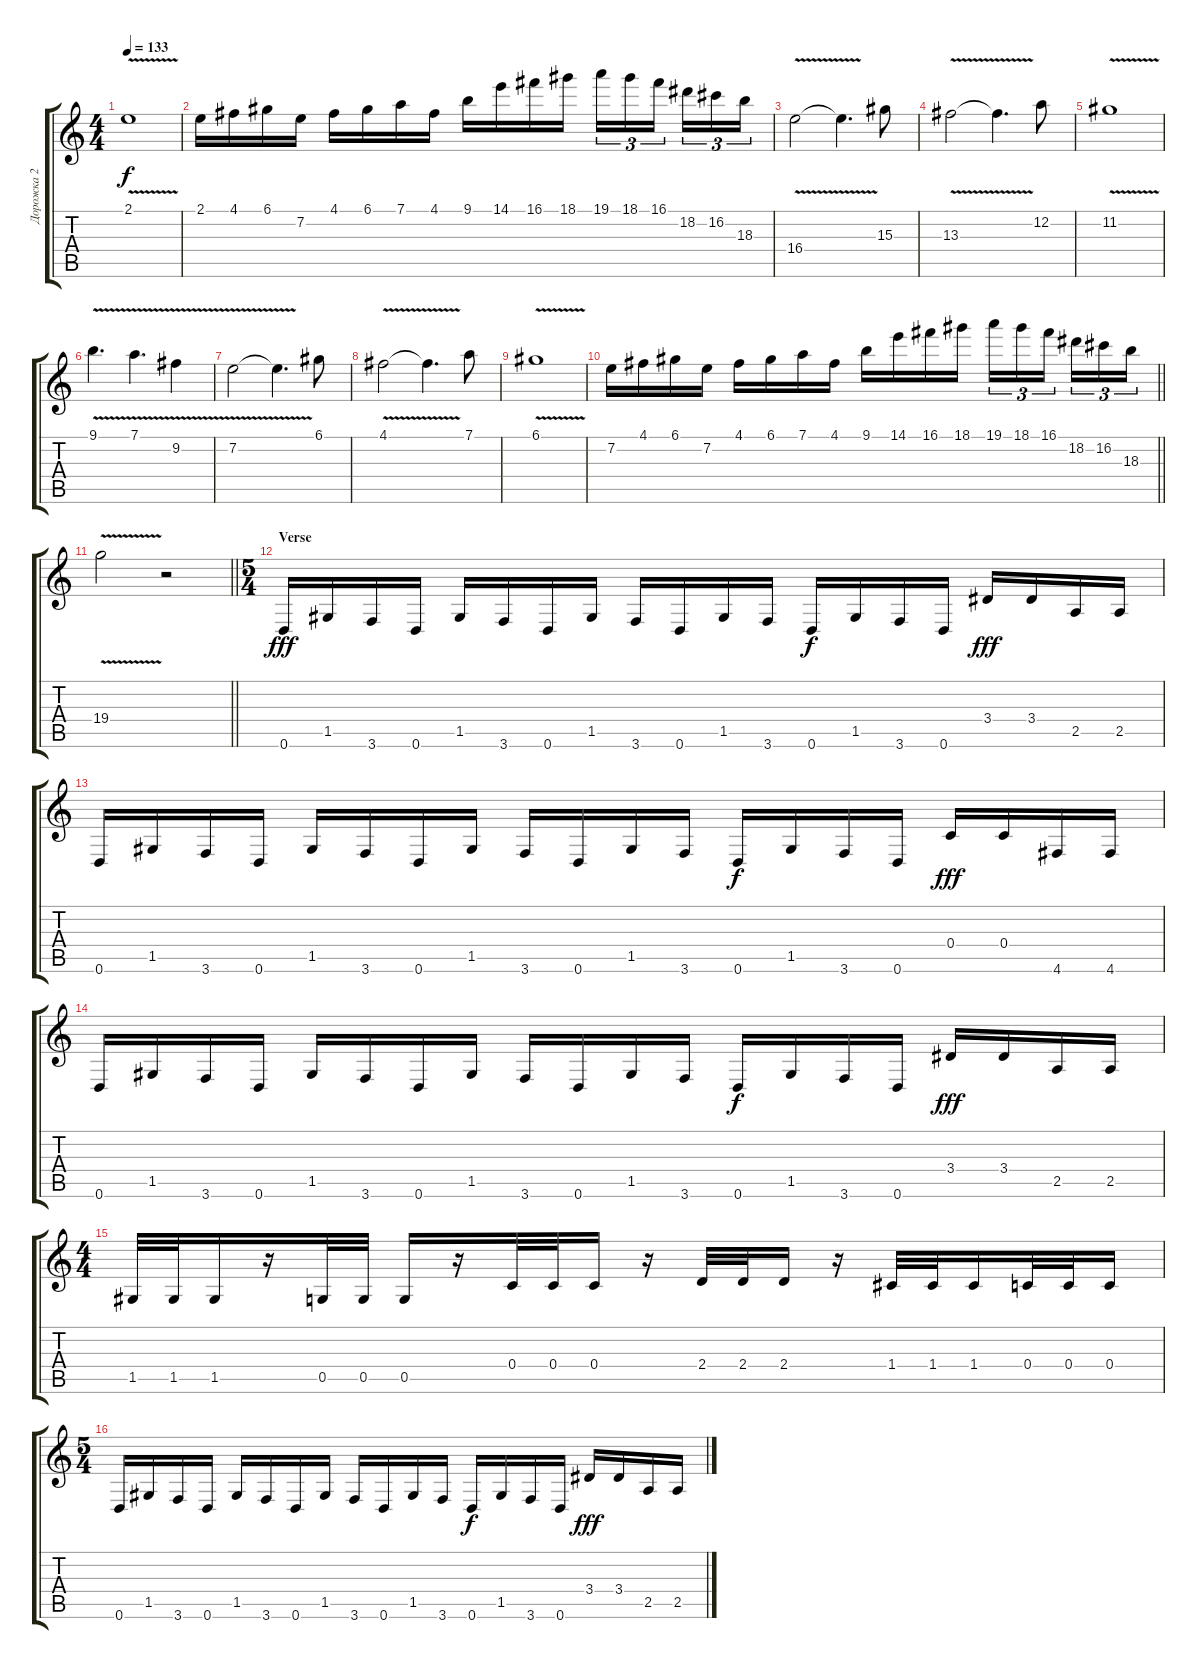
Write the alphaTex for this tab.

\track ("Дорожка 2" "Дорожка 2") {instrument distortionguitar}
\staff {score tabs}
\tuning (D4 A3 F3 C3 G2 D2) {hide}
\ts (4 4)
\tempo 133
\clef g2
\ks c
2.1{v}.1{dy f} |
2.1.16 4.1.16 6.1.16 7.2.16 4.1.16 6.1.16 7.1.16 4.1.16 9.1.16 14.1.16 16.1.16 18.1.16 19.1.16{tu (3 2)} 18.1.16{tu (3 2)} 16.1.16{tu (3 2) beam splitsecondary} 18.2.16{tu (3 2)} 16.2.16{tu (3 2)} 18.3.16{tu (3 2)} |
16.4{v}.2 16.4{t}.4{d} 15.3.8 |
13.3{v}.2 13.3{t}.4{d} 12.2.8 |
11.2{v}.1 |
9.1{v}.4{d} 7.1{v}.4{d} 9.2{v}.4 |
7.2{v}.2 7.2{t}.4{d} 6.1.8 |
4.1{v}.2 4.1{t}.4{d} 7.1.8 |
6.1{v}.1 |
\barLineRight lightlight
7.2.16 4.1.16 6.1.16 7.2.16 4.1.16 6.1.16 7.1.16 4.1.16 9.1.16 14.1.16 16.1.16 18.1.16 19.1.16{tu (3 2)} 18.1.16{tu (3 2)} 16.1.16{tu (3 2) beam splitsecondary} 18.2.16{tu (3 2)} 16.2.16{tu (3 2)} 18.3.16{tu (3 2)} |
\barLineRight lightlight
19.4{v}.2 r.2 |
\ts (5 4)
\section ("" "Verse")
0.6.16{dy fff} 1.5.16 3.6.16 0.6.16 1.5.16 3.6.16 0.6.16 1.5.16 3.6.16 0.6.16 1.5.16 3.6.16 0.6.16{dy f} 1.5.16 3.6.16 0.6.16 3.4.16{dy fff} 3.4.16 2.5.16 2.5.16 |
0.6.16 1.5.16 3.6.16 0.6.16 1.5.16 3.6.16 0.6.16 1.5.16 3.6.16 0.6.16 1.5.16 3.6.16 0.6.16{dy f} 1.5.16 3.6.16 0.6.16 0.4.16{dy fff} 0.4.16 4.6.16 4.6.16 |
0.6.16 1.5.16 3.6.16 0.6.16 1.5.16 3.6.16 0.6.16 1.5.16 3.6.16 0.6.16 1.5.16 3.6.16 0.6.16{dy f} 1.5.16 3.6.16 0.6.16 3.4.16{dy fff} 3.4.16 2.5.16 2.5.16 |
\ts (4 4)
1.5.32 1.5.32 1.5.16 r.16 0.5.32 0.5.32 0.5.16 r.16 0.4.32 0.4.32 0.4.16 r.16 2.4.32 2.4.32 2.4.16 r.16 1.4.32 1.4.32 1.4.16 0.4.32 0.4.32 0.4.16 |
\ts (5 4)
0.6.16 1.5.16 3.6.16 0.6.16 1.5.16 3.6.16 0.6.16 1.5.16 3.6.16 0.6.16 1.5.16 3.6.16 0.6.16{dy f} 1.5.16 3.6.16 0.6.16 3.4.16{dy fff} 3.4.16 2.5.16 2.5.16
